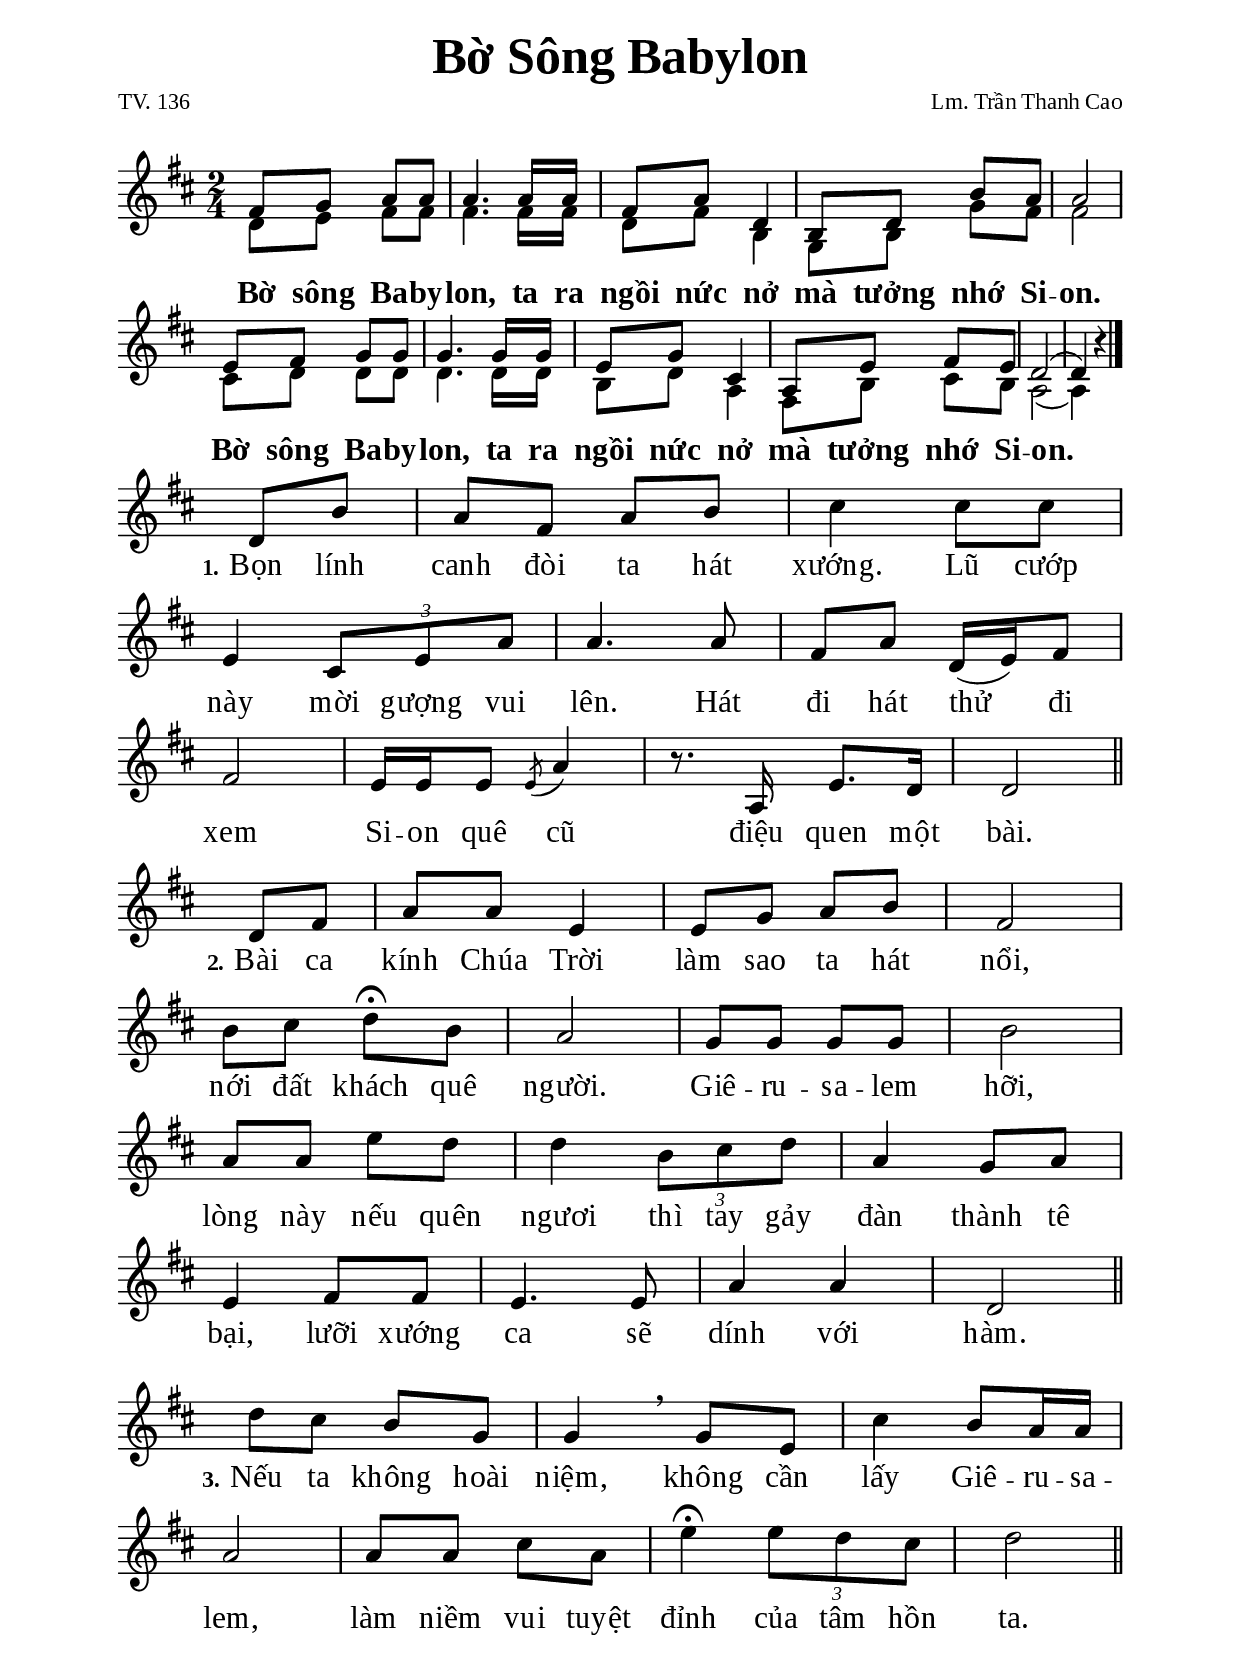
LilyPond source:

% Cài đặt chung
\version "2.20.0"
\include "english.ly"

\header {
  title = \markup { \fontsize #3 "Bờ Sông Babylon" }
  poet = "TV. 136"
  composer = "Lm. Trần Thanh Cao"
  arranger = " "
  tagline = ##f
}

\paper {
  #(set-paper-size "a4")
  top-margin = 10\mm
  bottom-margin = 10\mm
  left-margin = 20\mm
  right-margin = 20\mm
  indent = #0
  #(define fonts
    (make-pango-font-tree
      "Liberation Serif"
      "Liberation Serif"
      "Liberation Serif"
      (/ 20 20)))
  page-count = #1
}

% Nhạc điệp khúc
nhacDiepKhucSop= \relative c' {
  fs8 g a a |
  a4. a16 a |
  fs8 a d,4 |
  b8 d b' a |
  a2 |
  e8 fs g g |
  g4. g16 g |
  e8 g cs,4 |
  a8 e' fs e |
  d2 ( |
  d4) r \bar "|."
}

nhacDiepKhucBass= \relative c' {
  d8 e fs fs |
  fs4. fs16 fs |
  d8 fs b,4 |
  g8 b g' fs |
  fs2 |
  cs8 d d d |
  d4. d16 d |
  b8 d a4 |
  fs8 b cs b |
  a2 ( |
  a4) r
}

% Nhạc phiên khúc
nhacPhienKhucMot = \relative c' {
  \partial 4 d8 b' |
  a fs a b |
  cs4 cs8 cs |
  e,4 \tuplet 3/2 { cs8 e a } |
  a4. a8 |
  fs8 a d,16 (e) fs8 |
  fs2 |
  e16 e e8 \acciaccatura e8 a4 |
  r8. a,16 e'8. d16 |
  d2 \bar "||"
}

nhacPhienKhucHai = \relative c' {
  \partial 4 d8 fs |
  a a e4 |
  e8 g a b |
  fs2 |
  b8 cs d \fermata b |
  a2 |
  g8 g g g |
  b2 |
  a8 a e' d |
  d4 \tuplet 3/2 { b8 cs d } |
  a4 g8 a |
  e4 fs8 fs |
  e4. e8 |
  a4 a |
  d,2 \bar "||"
}

nhacPhienKhucBa = \relative c'' {
  d8 cs b g |
  g4 \breathe g8 e |
  cs'4 b8 a16 a |
  a2 |
  a8 a cs a |
  e'4 \fermata \tuplet 3/2 { e8 d cs } |
  d2 \bar "||"
}

% Lời điệp khúc
loiDiepKhuc = \lyricmode {
  Bờ sông Ba -- by -- lon,
  ta ra ngồi nức nở mà tưởng nhớ Si -- on.
  Bờ sông Ba -- by -- lon,
  ta ra ngồi nức nở mà tưởng nhớ Si -- on.
}

% Lời phiên khúc
loiPhienKhucMot = \lyricmode {
  \set stanza = #"1."
  Bọn lính canh đòi ta hát xướng.
  Lũ cướp này mời gượng vui lên.
  Hát đi hát thử đi xem Si -- on quê cũ
  điệu quen một bài.
}

loiPhienKhucHai = \lyricmode {
  \set stanza = #"2."
  Bài ca kính Chúa Trời làm sao ta hát nổi,
  nới đất khách quê người.
  Giê -- ru -- sa -- lem hỡi,
  lòng này nếu quên ngươi
  thì tay gảy đàn thành tê bại,
  lưỡi xướng ca sẽ dính với hàm.
}

loiPhienKhucBa = \lyricmode {
  \set stanza = #"3."
  Nếu ta không hoài niệm,
  không cần lấy Giê -- ru -- sa -- lem,
  làm niềm vui tuyệt đỉnh của tâm hồn ta.
}


% Dàn trang
\score {
  \new ChoirStaff <<
    \new Staff = diepKhuc \with {
        \consists "Merge_rests_engraver"
        \magnifyStaff #(magstep +1)
      }
      <<
      \new Voice = beSop {
        \voiceOne \key d \major \time 2/4 \nhacDiepKhucSop
      }
      \new Voice = beBas {
        \voiceTwo \key d \major \time 2/4 \nhacDiepKhucBass
      }
    >>
    \new Lyrics \lyricsto beSop \loiDiepKhuc
  >>
  \layout {
    \override Lyrics.LyricText.font-series = #'bold
    \override Lyrics.LyricText.font-size = #+3
    \override Lyrics.LyricSpace.minimum-distance = #1.5
    \override Score.BarNumber.break-visibility = ##(#f #f #f)
    \override Score.SpacingSpanner.uniform-stretching = ##t
  }
}

\score {
  \new ChoirStaff <<
    \new Staff = phienKhuc \with {
        \magnifyStaff #(magstep +1)
      }
      <<
      \new Voice = beSop {
        \key d \major \time 2/4 \nhacPhienKhucMot
      }
    >>
    \new Lyrics \lyricsto beSop \loiPhienKhucMot
  >>
  \layout {
    \override Staff.TimeSignature.transparent = ##t
    \override Lyrics.LyricText.font-size = #+3
    \override Lyrics.LyricSpace.minimum-distance = #2.0
    \override Score.BarNumber.break-visibility = ##(#f #f #f)
    \override Score.SpacingSpanner.uniform-stretching = ##t
    
  } 
}

\score {
  \new ChoirStaff <<
    \new Staff = phienKhuc \with {
        \magnifyStaff #(magstep +1)
      }
      <<
      \new Voice = beSop {
        \key d \major \time 2/4 \nhacPhienKhucHai
      }
    >>
    \new Lyrics \lyricsto beSop \loiPhienKhucHai
  >>
  \layout {
    \override Staff.TimeSignature.transparent = ##t
    \override Lyrics.LyricText.font-size = #+3
    \override Lyrics.LyricSpace.minimum-distance = #2.0
    \override Score.BarNumber.break-visibility = ##(#f #f #f)
    \override Score.SpacingSpanner.uniform-stretching = ##t
    
  } 
}

\score {
  \new ChoirStaff <<
    \new Staff = phienKhuc \with {
        \magnifyStaff #(magstep +1)
      }
      <<
      \new Voice = beSop {
        \key d \major \time 2/4 \nhacPhienKhucBa
      }
    >>
    \new Lyrics \lyricsto beSop \loiPhienKhucBa
  >>
  \layout {
    \override Staff.TimeSignature.transparent = ##t
    \override Lyrics.LyricText.font-size = #+3
    \override Lyrics.LyricSpace.minimum-distance = #2.0
    \override Score.BarNumber.break-visibility = ##(#f #f #f)
    \override Score.SpacingSpanner.uniform-stretching = ##t
   
  } 
}
